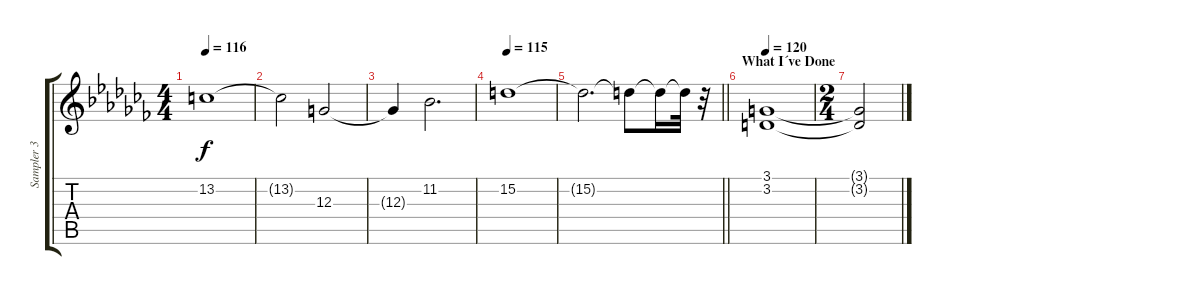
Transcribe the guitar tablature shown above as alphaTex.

\track ("Sampler 3 - Joe Hahn" "Sampler 3 ") {instrument vibraphone}
\staff {score tabs}
\tuning (E4 B3 G3 D3 A2 E2) {hide}
\ts (4 4)
\tempo 116
\clef g2
\ks abminor
13.2.1{dy f} |
13.2{t}.2 12.3.2 |
12.3{t}.4 11.2.2{d} |
\tempo 115
15.2.1 |
\barLineRight lightlight
15.2{t}.2{d} 15.2{t}.8 15.2{t}.16 15.2{t}.32 r.32{volume 5} |
\section ("" "What I´ve Done")
\tempo 120
(3.1 3.2).1{volume 16 balance 8 instrument distortionguitar} |
\ts (2 4)
(3.1{t} 3.2{t}).2
